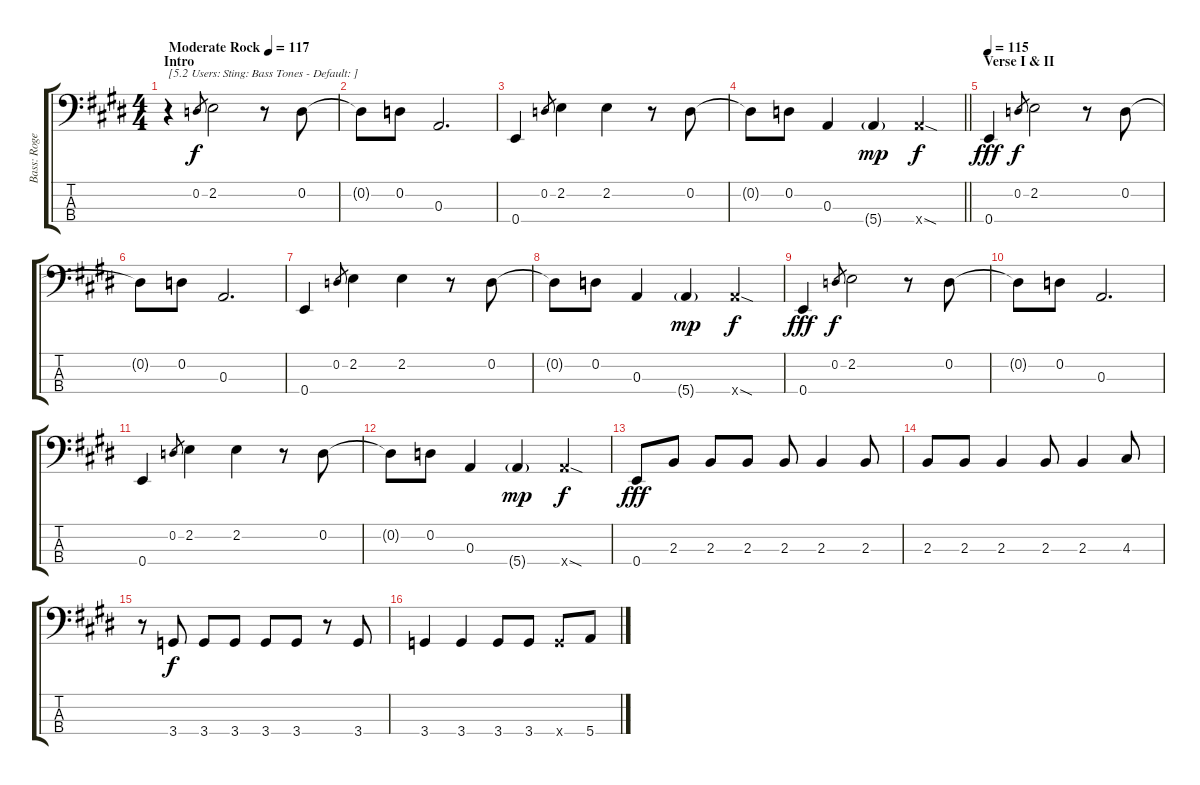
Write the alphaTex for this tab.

\track ("Bass: Roger" "Bass: Roge") {instrument electricbassfinger}
\staff {score tabs}
\tuning (G2 D2 A1 E1) {hide}
\ts (4 4)
\section ("" "Intro")
\tempo (117 "Moderate Rock")
\tempo 113
\tempo (117 "Moderate Rock")
\clef f4
\ks e
r.4{txt "[5.2 Users: Sting: Bass Tones - Default: ]" dy f instrument electricbassfinger} 0.2.8{gr} 2.2.2 r.8 0.2.8 |
0.2{t}.8 0.2.8 0.3.2{d} |
0.4.4 0.2.8{gr} 2.2.4 2.2.4 r.8 0.2.8 |
\barLineRight lightlight
0.2{t}.8 0.2.8 0.3.4 5.4{g}.4{dy mp} 5.4{sod x}.4{dy f} |
\section ("" "Verse I & II")
\tempo 115
0.4.4{dy fff} 0.2.8{gr dy f} 2.2.2 r.8 0.2.8 |
0.2{t}.8 0.2.8 0.3.2{d} |
0.4.4 0.2.8{gr} 2.2.4 2.2.4 r.8 0.2.8 |
0.2{t}.8 0.2.8 0.3.4 5.4{g}.4{dy mp} 5.4{sod x}.4{dy f} |
0.4.4{dy fff} 0.2.8{gr dy f} 2.2.2 r.8 0.2.8 |
0.2{t}.8 0.2.8 0.3.2{d} |
0.4.4 0.2.8{gr} 2.2.4 2.2.4 r.8 0.2.8 |
0.2{t}.8 0.2.8 0.3.4 5.4{g}.4{dy mp} 5.4{sod x}.4{dy f} |
0.4.8{dy fff} 2.3.8 2.3.8 2.3.8 2.3.8 2.3.4 2.3.8 |
2.3.8 2.3.8 2.3.4 2.3.8 2.3.4 4.3.8 |
r.8 3.4.8{dy f} 3.4.8 3.4.8 3.4.8 3.4.8 r.8 3.4.8 |
3.4.4 3.4.4 3.4.8 3.4.8 3.4{x}.8 5.4.8
